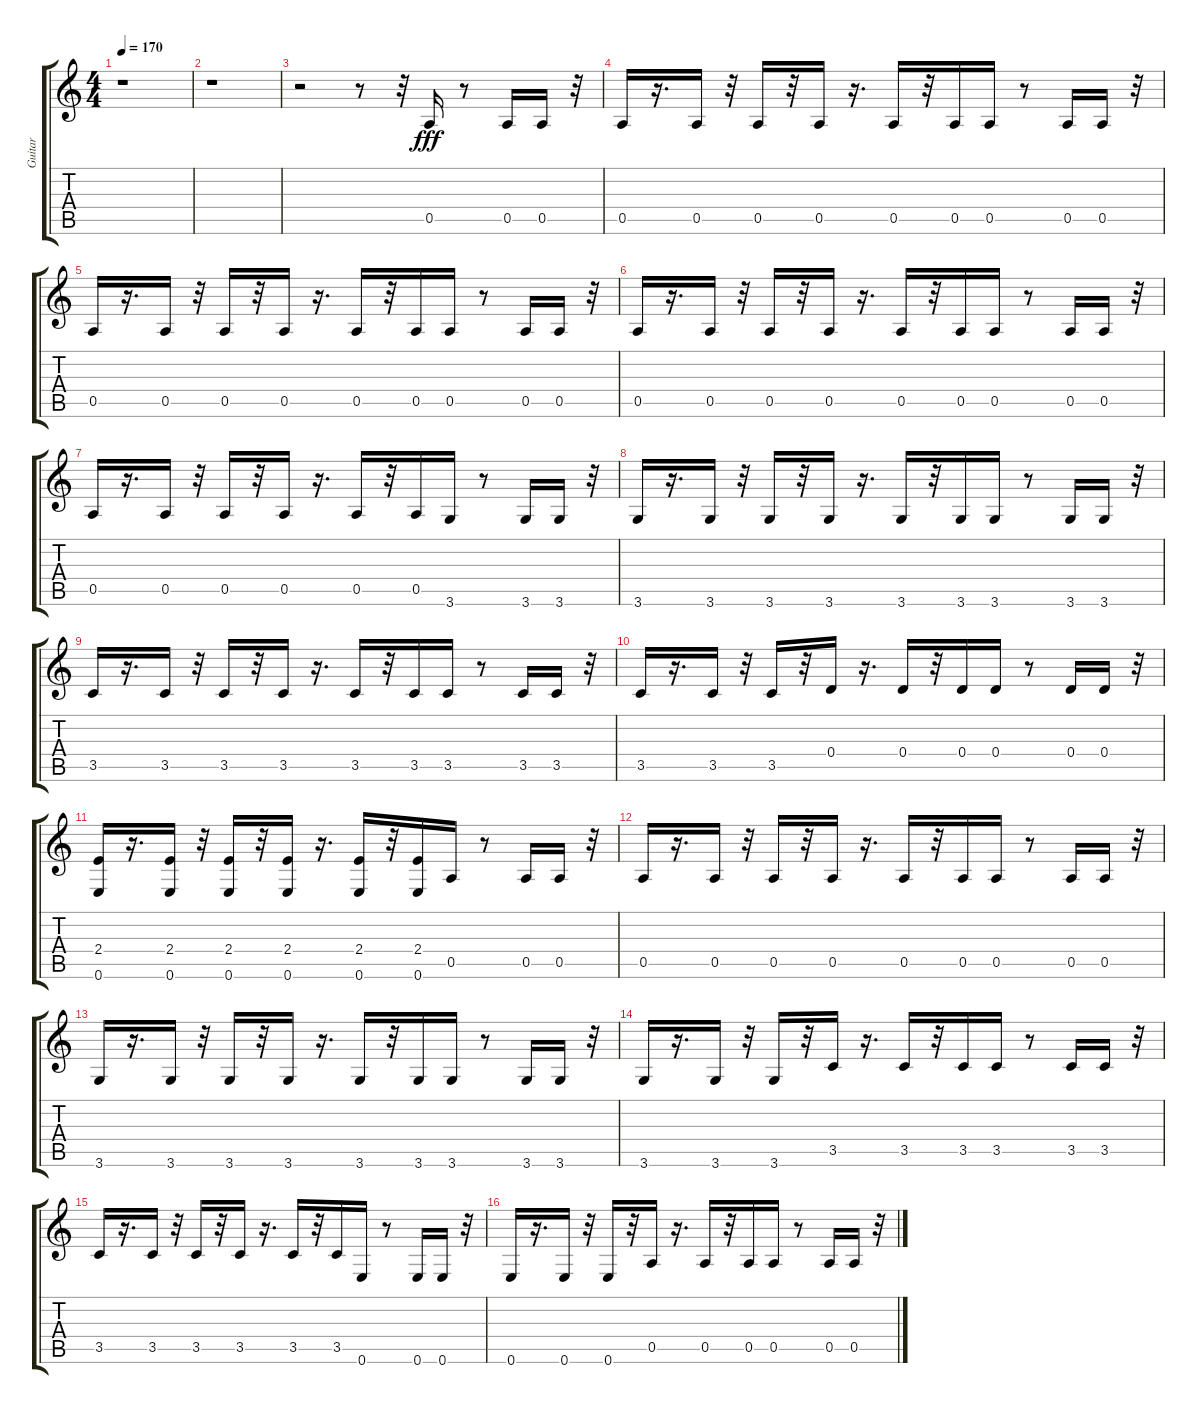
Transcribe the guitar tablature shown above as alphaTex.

\track ("Guitar" "Guitar") {instrument distortionguitar}
\staff {score tabs}
\tuning (E4 B3 G3 D3 A2 E2) {hide}
\ts (4 4)
\tempo 170
\clef g2
\ks c
r.1{dy fff instrument distortionguitar} |
r.1 |
r.2 r.8 r.32 0.5.16 r.8 0.5.16 0.5.16 r.32 |
0.5.16 r.16{d} 0.5.16 r.32 0.5.16 r.32 0.5.16 r.16{d} 0.5.16 r.32 0.5.16 0.5.16 r.8 0.5.16 0.5.16 r.32 |
0.5.16 r.16{d} 0.5.16 r.32 0.5.16 r.32 0.5.16 r.16{d} 0.5.16 r.32 0.5.16 0.5.16 r.8 0.5.16 0.5.16 r.32 |
0.5.16 r.16{d} 0.5.16 r.32 0.5.16 r.32 0.5.16 r.16{d} 0.5.16 r.32 0.5.16 0.5.16 r.8 0.5.16 0.5.16 r.32 |
0.5.16 r.16{d} 0.5.16 r.32 0.5.16 r.32 0.5.16 r.16{d} 0.5.16 r.32 0.5.16 3.6.16 r.8 3.6.16 3.6.16 r.32 |
3.6.16 r.16{d} 3.6.16 r.32 3.6.16 r.32 3.6.16 r.16{d} 3.6.16 r.32 3.6.16 3.6.16 r.8 3.6.16 3.6.16 r.32 |
3.5.16 r.16{d} 3.5.16 r.32 3.5.16 r.32 3.5.16 r.16{d} 3.5.16 r.32 3.5.16 3.5.16 r.8 3.5.16 3.5.16 r.32 |
3.5.16 r.16{d} 3.5.16 r.32 3.5.16 r.32 0.4.16 r.16{d} 0.4.16 r.32 0.4.16 0.4.16 r.8 0.4.16 0.4.16 r.32 |
(2.4 0.6).16 r.16{d} (2.4 0.6).16 r.32 (2.4 0.6).16 r.32 (2.4 0.6).16 r.16{d} (2.4 0.6).16 r.32 (2.4 0.6).16 0.5.16 r.8 0.5.16 0.5.16 r.32 |
0.5.16 r.16{d} 0.5.16 r.32 0.5.16 r.32 0.5.16 r.16{d} 0.5.16 r.32 0.5.16 0.5.16 r.8 0.5.16 0.5.16 r.32 |
3.6.16 r.16{d} 3.6.16 r.32 3.6.16 r.32 3.6.16 r.16{d} 3.6.16 r.32 3.6.16 3.6.16 r.8 3.6.16 3.6.16 r.32 |
3.6.16 r.16{d} 3.6.16 r.32 3.6.16 r.32 3.5.16 r.16{d} 3.5.16 r.32 3.5.16 3.5.16 r.8 3.5.16 3.5.16 r.32 |
3.5.16 r.16{d} 3.5.16 r.32 3.5.16 r.32 3.5.16 r.16{d} 3.5.16 r.32 3.5.16 0.6.16 r.8 0.6.16 0.6.16 r.32 |
0.6.16 r.16{d} 0.6.16 r.32 0.6.16 r.32 0.5.16 r.16{d} 0.5.16 r.32 0.5.16 0.5.16 r.8 0.5.16 0.5.16 r.32
